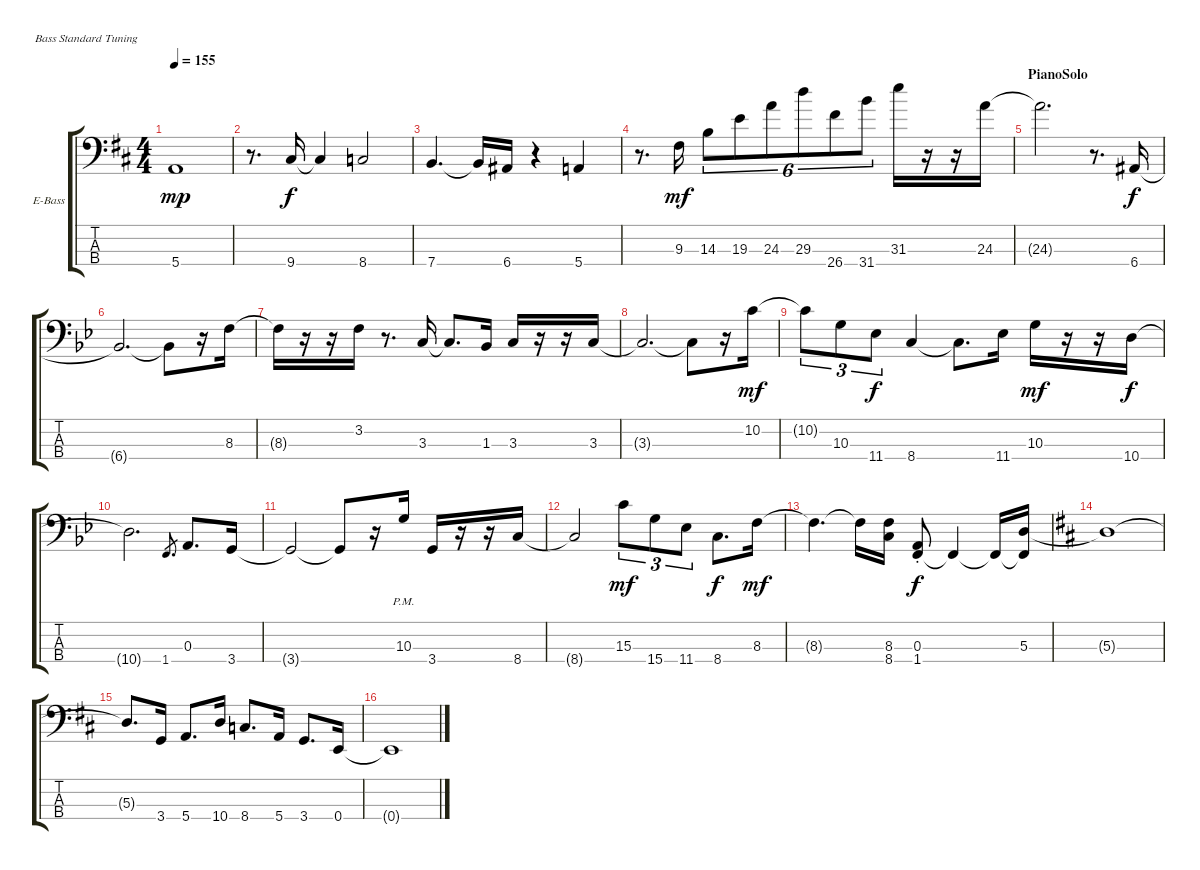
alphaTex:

\bracketExtendMode groupsimilarinstruments
\firstSystemTrackNameOrientation horizontal
\otherSystemsTrackNameOrientation horizontal
\track ("Bass" "E-Bass") {instrument electricbassfinger}
\staff {score tabs}
\tuning (G2 D2 A1 E1)
\ts (4 4)
\tempo 155
\clef f4
\ks d
5.4{t}.1{dy mp} |
r.8{d} 9.4.16{dy f} 9.4{t}.4 8.4.2 |
7.4.4{d} 7.4{t}.16 6.4.16 r.4 5.4.4 |
r.8{d} 9.3.16{dy mf} 14.3.8{tu (6 4)} 19.3.8{tu (6 4)} 24.3.8{tu (6 4)} 29.3.8{tu (6 4)} 26.4.8{tu (6 4)} 31.4.8{tu (6 4)} 31.3.16 r.16 r.16 24.3.16 |
\section ("" "PianoSolo")
24.3{t}.2{d} r.8{d} 6.4.16{dy f} |
\ks bb
6.4{t}.2{d} 6.4{t}.8 r.16 8.3.16 |
8.3{t}.16 r.16 r.16 3.2.16 r.8{d} 3.3.16 3.3{t}.8{d} 1.3.16 3.3.16 r.16 r.16 3.3.16 |
3.3{t}.2{d} 3.3{t}.8 r.16 10.2.16{dy mf} |
10.2{t}.8{tu (3 2)} 10.3.8{tu (3 2)} 11.4.8{tu (3 2) dy f} 8.4.4 8.4{t}.8{d} 11.4.16 10.3.16{dy mf} r.16 r.16 10.4.16{dy f} |
10.4{t}.2{d} 1.4.8{d gr} 0.3.8{d} 3.4.16 |
3.4{t}.2 3.4{t}.8 r.16 10.3{pm}.16 3.4.16 r.16 r.16 8.4.16 |
8.4{t}.2 15.3.8{tu (3 2) dy mf} 15.4.8{tu (3 2)} 11.4.8{tu (3 2)} 8.4.8{d dy f} 8.3.16{dy mf} |
8.3{t}.4{d} 8.3{t}.16 (8.3 8.4).16 (1.4 0.3{st}).8{dy f} 1.4{t}.4 1.4{t}.16 (1.4{t} 5.3).16 |
\ks d
5.3{t}.1 |
5.3{t}.8{d} 3.4.16 5.4.8{d} 10.4.16 8.4.8{d} 5.4.16 3.4.8{d} 0.4.16 |
0.4{t}.1
